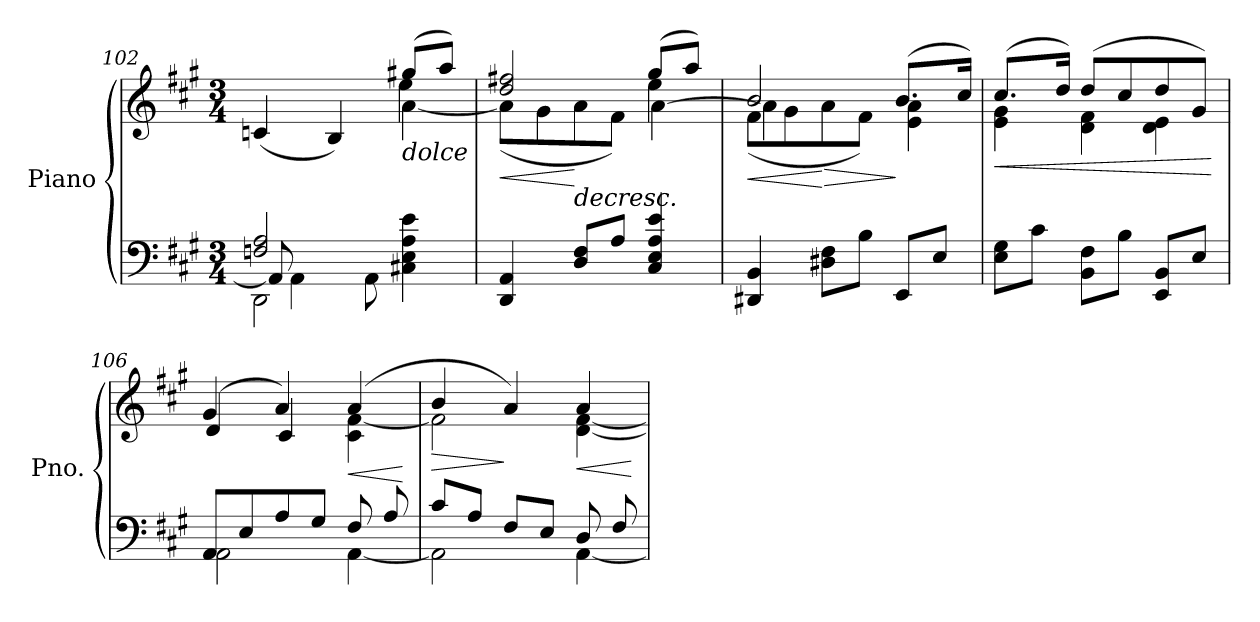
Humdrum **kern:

**kern	**kern	**dynam
*part1	*part1	*part1
*staff2	*staff1	*staff1/2
*I"Piano	*	*
*I'Pno.	*	*
*clefF4	*clefG2	*
*k[f#c#g#]	*k[f#c#g#]	*
*M3/4	*M3/4	*
=102	=102	=102
*^	*^	*
*	*^	*	*^	*
2Fn/ 2A/	2DD\	8AA/]	(>4cn/	2ryy	2ryy	.
.	.	4AA\	.	.	.	.
.	.	.	4B/)	.	.	.
.	.	8AA\	.	.	.	.
!	!	!	!LO:TX:b:i:t=dolce	!	!	!
4ryy	4C#X\ 4E\ 4A\ 4e\	4ryy	(>8gg#X/L	[4a\	4ee\	.
.	.	.	8aa/J)	.	.	.
*	*v	*v	*	*	*	*
=103	=103	=103	=103	=103	=103
!	!	!	!	!	!LO:HP:b
4DD/ 4AA/	2ryy	2dd/ 2ff#X/	(<8a\L]	2ryy	<
.	.	.	8g#\	.	.
!	!	!	!	!	!LO:HP:n=1:b
8D/ 8F#/L	.	.	8a\	.	[ >
8A/J	.	.	8f#\J)	.	.
4C#/ 4E/ 4A/ 4e/	4ryy	(>8gg#/L	4ee\	[4a\	.
.	.	8aa/J)	.	.	.
*v	*v	*	*	*	*
=104	=104	=104	=104	=104
!	!	!	!	!LO:HP:b
4DD#X/ 4BB/	2b/	(<8f#\L	4a\]	<
.	.	8g#\	.	.
!	!	!	!	!LO:HP:n=1:b
8D#X\ 8F#\L	.	8a\	2ryy	[ >
8B\J	.	8f#\J)	.	.
8EE/L	(>8.b/L	4e\ 4a\	.	]
8E/J	.	.	.	.
.	16cc#/Jk)	.	.	.
*	*v	*v	*v	*
!!LO:LB:g=z
=105	=105	=105
!	!	!LO:HP:b
*	*^	*
8E\ 8G#\L	(>8.cc#/L	4e\ 4g#\	<
8c#\J	.	.	.
.	16dd/Jk)	.	.
8BB\ 8F#\L	(>8dd/L	4d\ 4f#\	.
8B\J	8cc#/	.	.
8EE/ 8BB/L	8dd/	4d\ 4e\	.
8E/J	8g#/J)	.	.
*	*v	*v	*
.	.	[
=106	=106	=106
*^	*^	*
8AA/L	2AA\	(>4g#/	4d/	.
8E/	.	.	.	.
8A/	.	4a/)	4c#/	.
8G#/J	.	.	.	.
!	!	!	!	!LO:HP:b
8F#/	[4AA\	(>4a/	4c#\ [4f#\	<
8A/	.	.	.	.
*v	*v	*	*	*
*	*v	*v	*
.	.	] [
=107	=107	=107
*^	*	*
!	!	!LO:TX:a:i:t=un poco animato	!
!	!	!	!LO:HP:b
*	*	*^	*
8c#/L	2AA\]	4b/	2f#\]	>
8A/J	.	.	.	.
8F#/L	.	4a/)	.	]
8E/J	.	.	.	.
!	!	!	!	!LO:HP:b
8D/	[4AA\	4a/	[4d\ [4f#\	<
8F#/	.	.	.	.
*v	*v	*	*	*
*	*v	*v	*
.	.	[
=	=	=
*-	*-	*-
